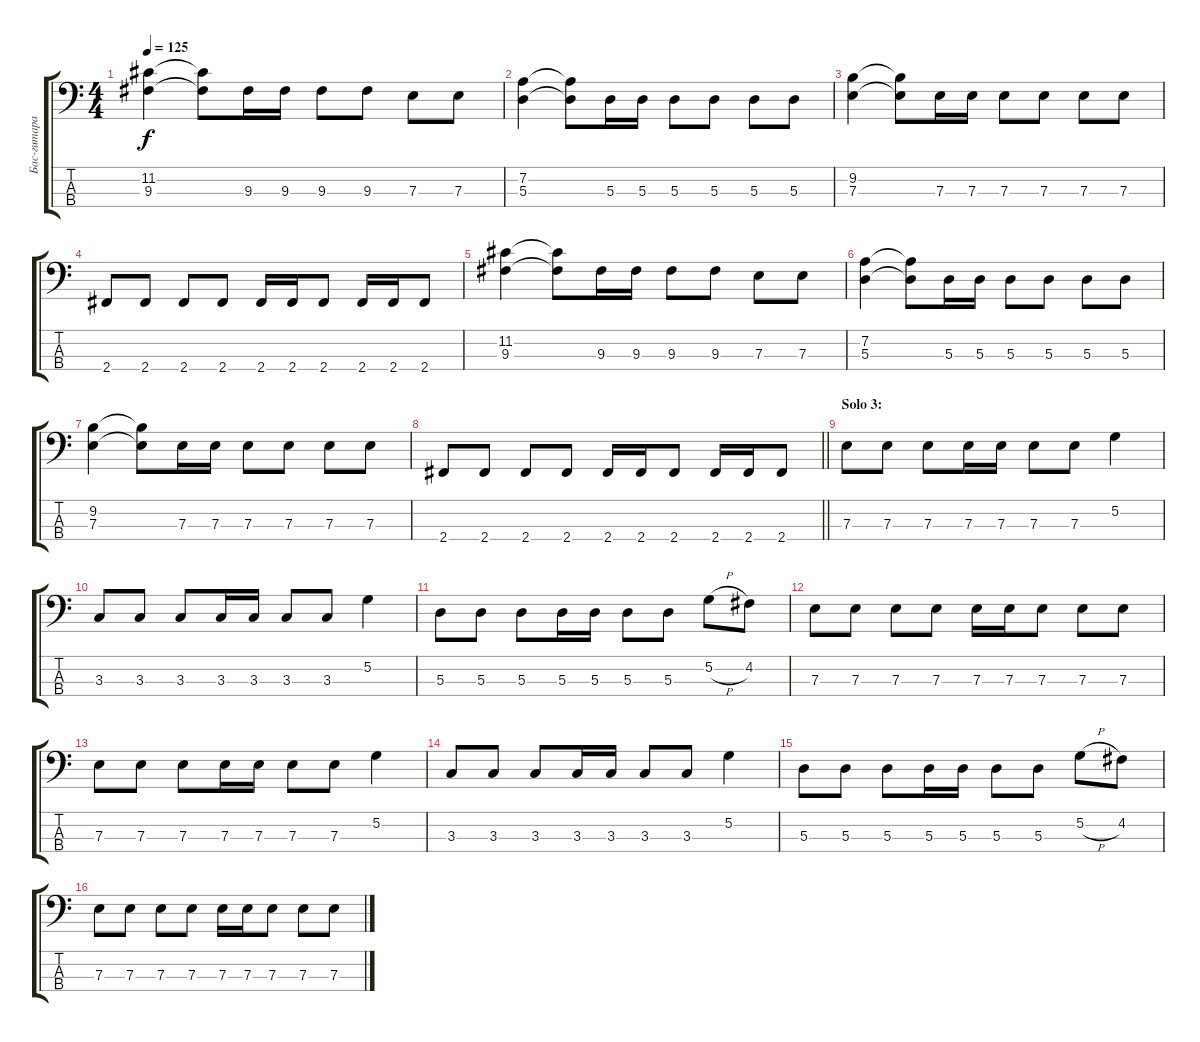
\track ("Бас-гитара" "Бас-гитара") {instrument electricbasspick}
\staff {score tabs}
\tuning (G2 D2 A1 E1) {hide}
\ts (4 4)
\tempo 125
\clef f4
\ks c
(11.2 9.3).4{dy f} (11.2{t} 9.3{t}).8 9.3.16 9.3.16 9.3.8 9.3.8 7.3.8 7.3.8 |
(7.2 5.3).4 (7.2{t} 5.3{t}).8 5.3.16 5.3.16 5.3.8 5.3.8 5.3.8 5.3.8 |
(9.2 7.3).4 (9.2{t} 7.3{t}).8 7.3.16 7.3.16 7.3.8 7.3.8 7.3.8 7.3.8 |
2.4.8 2.4.8 2.4.8 2.4.8 2.4.16 2.4.16 2.4.8 2.4.16 2.4.16 2.4.8 |
(11.2 9.3).4 (11.2{t} 9.3{t}).8 9.3.16 9.3.16 9.3.8 9.3.8 7.3.8 7.3.8 |
(7.2 5.3).4 (7.2{t} 5.3{t}).8 5.3.16 5.3.16 5.3.8 5.3.8 5.3.8 5.3.8 |
(9.2 7.3).4 (9.2{t} 7.3{t}).8 7.3.16 7.3.16 7.3.8 7.3.8 7.3.8 7.3.8 |
\barLineRight lightlight
2.4.8 2.4.8 2.4.8 2.4.8 2.4.16 2.4.16 2.4.8 2.4.16 2.4.16 2.4.8 |
\section ("" "Solo 3:")
7.3.8 7.3.8 7.3.8 7.3.16 7.3.16 7.3.8 7.3.8 5.2.4 |
3.3.8 3.3.8 3.3.8 3.3.16 3.3.16 3.3.8 3.3.8 5.2.4 |
5.3.8 5.3.8 5.3.8 5.3.16 5.3.16 5.3.8 5.3.8 5.2{h}.8 4.2.8 |
7.3.8 7.3.8 7.3.8 7.3.8 7.3.16 7.3.16 7.3.8 7.3.8 7.3.8 |
7.3.8 7.3.8 7.3.8 7.3.16 7.3.16 7.3.8 7.3.8 5.2.4 |
3.3.8 3.3.8 3.3.8 3.3.16 3.3.16 3.3.8 3.3.8 5.2.4 |
5.3.8 5.3.8 5.3.8 5.3.16 5.3.16 5.3.8 5.3.8 5.2{h}.8 4.2.8 |
7.3.8 7.3.8 7.3.8 7.3.8 7.3.16 7.3.16 7.3.8 7.3.8 7.3.8
